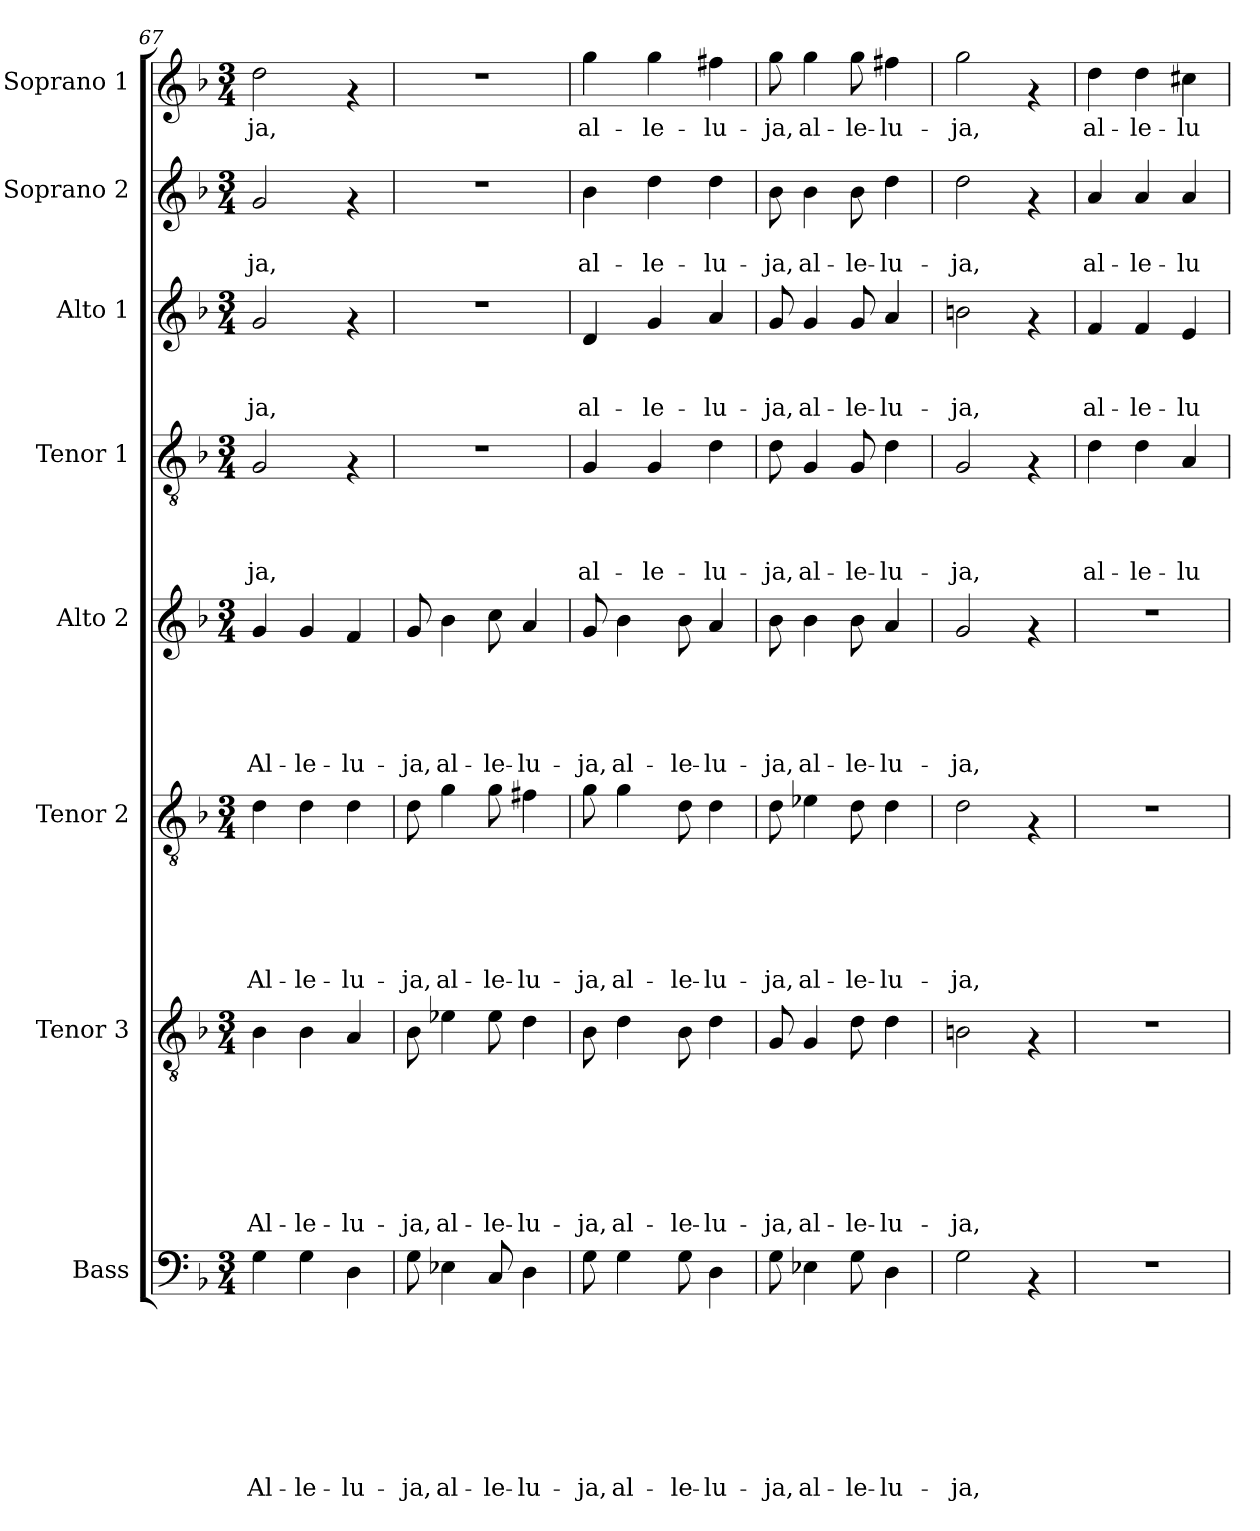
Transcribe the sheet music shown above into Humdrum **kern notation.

**kern	**text	**text	**text	**text	**text	**text	**text	**text	**kern	**text	**text	**text	**text	**text	**text	**text	**kern	**text	**text	**text	**text	**text	**text	**kern	**text	**text	**text	**text	**text	**kern	**text	**text	**text	**text	**kern	**text	**text	**text	**kern	**text	**text	**kern	**text
*part8	*part8	*part8	*part8	*part8	*part8	*part8	*part8	*part8	*part7	*part7	*part7	*part7	*part7	*part7	*part7	*part7	*part6	*part6	*part6	*part6	*part6	*part6	*part6	*part5	*part5	*part5	*part5	*part5	*part5	*part4	*part4	*part4	*part4	*part4	*part3	*part3	*part3	*part3	*part2	*part2	*part2	*part1	*part1
*staff8	*staff8	*staff8	*staff8	*staff8	*staff8	*staff8	*staff8	*staff8	*staff7	*staff7	*staff7	*staff7	*staff7	*staff7	*staff7	*staff7	*staff6	*staff6	*staff6	*staff6	*staff6	*staff6	*staff6	*staff5	*staff5	*staff5	*staff5	*staff5	*staff5	*staff4	*staff4	*staff4	*staff4	*staff4	*staff3	*staff3	*staff3	*staff3	*staff2	*staff2	*staff2	*staff1	*staff1
*I"Bass	*	*	*	*	*	*	*	*	*I"Tenor 3	*	*	*	*	*	*	*	*I"Tenor 2	*	*	*	*	*	*	*I"Alto 2	*	*	*	*	*	*I"Tenor 1	*	*	*	*	*I"Alto 1	*	*	*	*I"Soprano 2	*	*	*I"Soprano 1	*
*I'B.	*	*	*	*	*	*	*	*	*I'T.	*	*	*	*	*	*	*	*I'T.	*	*	*	*	*	*	*I'A.	*	*	*	*	*	*I'T.	*	*	*	*	*I'A.	*	*	*	*I'S.	*	*	*I'S.	*
*clefF4	*	*	*	*	*	*	*	*	*clefGv2	*	*	*	*	*	*	*	*clefGv2	*	*	*	*	*	*	*clefG2	*	*	*	*	*	*clefGv2	*	*	*	*	*clefG2	*	*	*	*clefG2	*	*	*clefG2	*
*k[b-]	*	*	*	*	*	*	*	*	*k[b-]	*	*	*	*	*	*	*	*k[b-]	*	*	*	*	*	*	*k[b-]	*	*	*	*	*	*k[b-]	*	*	*	*	*k[b-]	*	*	*	*k[b-]	*	*	*k[b-]	*
*F:	*	*	*	*	*	*	*	*	*F:	*	*	*	*	*	*	*	*F:	*	*	*	*	*	*	*F:	*	*	*	*	*	*F:	*	*	*	*	*F:	*	*	*	*F:	*	*	*F:	*
*M3/4	*	*	*	*	*	*	*	*	*M3/4	*	*	*	*	*	*	*	*M3/4	*	*	*	*	*	*	*M3/4	*	*	*	*	*	*M3/4	*	*	*	*	*M3/4	*	*	*	*M3/4	*	*	*M3/4	*
=67	=67	=67	=67	=67	=67	=67	=67	=67	=67	=67	=67	=67	=67	=67	=67	=67	=67	=67	=67	=67	=67	=67	=67	=67	=67	=67	=67	=67	=67	=67	=67	=67	=67	=67	=67	=67	=67	=67	=67	=67	=67	=67	=67
!	!	!	!	!	!	!	!	!LO:LY:b	!	!	!	!	!	!	!	!LO:LY:b	!	!	!	!	!	!	!LO:LY:b	!	!	!	!	!	!LO:LY:b	!	!	!	!	!LO:LY:b	!	!	!	!LO:LY:b	!	!	!LO:LY:b	!	!LO:LY:b
4G\	.	.	.	.	.	.	.	Al-	4B-\	.	.	.	.	.	.	Al-	4d\	.	.	.	.	.	Al-	4g/	.	.	.	.	Al-	2G/	.	.	.	-ja,	2g/	.	.	-ja,	2g/	.	-ja,	2dd\	-ja,
!	!	!	!	!	!	!	!	!LO:LY:b	!	!	!	!	!	!	!	!LO:LY:b	!	!	!	!	!	!	!LO:LY:b	!	!	!	!	!	!LO:LY:b	!	!	!	!	!	!	!	!	!	!	!	!	!	!
4G\	.	.	.	.	.	.	.	-le-	4B-\	.	.	.	.	.	.	-le-	4d\	.	.	.	.	.	-le-	4g/	.	.	.	.	-le-	.	.	.	.	.	.	.	.	.	.	.	.	.	.
!	!	!	!	!	!	!	!	!LO:LY:b	!	!	!	!	!	!	!	!LO:LY:b	!	!	!	!	!	!	!LO:LY:b	!	!	!	!	!	!LO:LY:b	!	!	!	!	!	!	!	!	!	!	!	!	!	!
4D\	.	.	.	.	.	.	.	-lu-	4A/	.	.	.	.	.	.	-lu-	4d\	.	.	.	.	.	-lu-	4f/	.	.	.	.	-lu-	4rF	.	.	.	.	4rf	.	.	.	4rf	.	.	4rf	.
=68	=68	=68	=68	=68	=68	=68	=68	=68	=68	=68	=68	=68	=68	=68	=68	=68	=68	=68	=68	=68	=68	=68	=68	=68	=68	=68	=68	=68	=68	=68	=68	=68	=68	=68	=68	=68	=68	=68	=68	=68	=68	=68	=68
!	!	!	!	!	!	!	!	!LO:LY:b	!	!	!	!	!	!	!	!LO:LY:b	!	!	!	!	!	!	!LO:LY:b	!	!	!	!	!	!LO:LY:b	!	!	!	!	!	!	!	!	!	!	!	!	!	!
8G\	.	.	.	.	.	.	.	-ja,	8B-\	.	.	.	.	.	.	-ja,	8d\	.	.	.	.	.	-ja,	8g/	.	.	.	.	-ja,	2.r	.	.	.	.	2.r	.	.	.	2.r	.	.	2.r	.
!	!	!	!	!	!	!	!	!LO:LY:b	!	!	!	!	!	!	!	!LO:LY:b	!	!	!	!	!	!	!LO:LY:b	!	!	!	!	!	!LO:LY:b	!	!	!	!	!	!	!	!	!	!	!	!	!	!
4E-X\	.	.	.	.	.	.	.	al-	4e-X\	.	.	.	.	.	.	al-	4g\	.	.	.	.	.	al-	4b-\	.	.	.	.	al-	.	.	.	.	.	.	.	.	.	.	.	.	.	.
!	!	!	!	!	!	!	!	!LO:LY:b	!	!	!	!	!	!	!	!LO:LY:b	!	!	!	!	!	!	!LO:LY:b	!	!	!	!	!	!LO:LY:b	!	!	!	!	!	!	!	!	!	!	!	!	!	!
8C/	.	.	.	.	.	.	.	-le-	8e-\	.	.	.	.	.	.	-le-	8g\	.	.	.	.	.	-le-	8cc\	.	.	.	.	-le-	.	.	.	.	.	.	.	.	.	.	.	.	.	.
!	!	!	!	!	!	!	!	!LO:LY:b	!	!	!	!	!	!	!	!LO:LY:b	!	!	!	!	!	!	!LO:LY:b	!	!	!	!	!	!LO:LY:b	!	!	!	!	!	!	!	!	!	!	!	!	!	!
4D\	.	.	.	.	.	.	.	-lu-	4d\	.	.	.	.	.	.	-lu-	4f#X\	.	.	.	.	.	-lu-	4a/	.	.	.	.	-lu-	.	.	.	.	.	.	.	.	.	.	.	.	.	.
=69	=69	=69	=69	=69	=69	=69	=69	=69	=69	=69	=69	=69	=69	=69	=69	=69	=69	=69	=69	=69	=69	=69	=69	=69	=69	=69	=69	=69	=69	=69	=69	=69	=69	=69	=69	=69	=69	=69	=69	=69	=69	=69	=69
!	!	!	!	!	!	!	!	!LO:LY:b	!	!	!	!	!	!	!	!LO:LY:b	!	!	!	!	!	!	!LO:LY:b	!	!	!	!	!	!LO:LY:b	!	!	!	!	!LO:LY:b	!	!	!	!LO:LY:b	!	!	!LO:LY:b	!	!LO:LY:b
8G\	.	.	.	.	.	.	.	-ja,	8B-\	.	.	.	.	.	.	-ja,	8g\	.	.	.	.	.	-ja,	8g/	.	.	.	.	-ja,	4G/	.	.	.	al-	4d/	.	.	al-	4b-\	.	al-	4gg\	al-
!	!	!	!	!	!	!	!	!LO:LY:b	!	!	!	!	!	!	!	!LO:LY:b	!	!	!	!	!	!	!LO:LY:b	!	!	!	!	!	!LO:LY:b	!	!	!	!	!	!	!	!	!	!	!	!	!	!
4G\	.	.	.	.	.	.	.	al-	4d\	.	.	.	.	.	.	al-	4g\	.	.	.	.	.	al-	4b-\	.	.	.	.	al-	.	.	.	.	.	.	.	.	.	.	.	.	.	.
!	!	!	!	!	!	!	!	!	!	!	!	!	!	!	!	!	!	!	!	!	!	!	!	!	!	!	!	!	!	!	!	!	!	!LO:LY:b	!	!	!	!LO:LY:b	!	!	!LO:LY:b	!	!LO:LY:b
.	.	.	.	.	.	.	.	.	.	.	.	.	.	.	.	.	.	.	.	.	.	.	.	.	.	.	.	.	.	4G/	.	.	.	-le-	4g/	.	.	-le-	4dd\	.	-le-	4gg\	-le-
!	!	!	!	!	!	!	!	!LO:LY:b	!	!	!	!	!	!	!	!LO:LY:b	!	!	!	!	!	!	!LO:LY:b	!	!	!	!	!	!LO:LY:b	!	!	!	!	!	!	!	!	!	!	!	!	!	!
8G\	.	.	.	.	.	.	.	-le-	8B-\	.	.	.	.	.	.	-le-	8d\	.	.	.	.	.	-le-	8b-\	.	.	.	.	-le-	.	.	.	.	.	.	.	.	.	.	.	.	.	.
!	!	!	!	!	!	!	!	!LO:LY:b	!	!	!	!	!	!	!	!LO:LY:b	!	!	!	!	!	!	!LO:LY:b	!	!	!	!	!	!LO:LY:b	!	!	!	!	!LO:LY:b	!	!	!	!LO:LY:b	!	!	!LO:LY:b	!	!LO:LY:b
4D\	.	.	.	.	.	.	.	-lu-	4d\	.	.	.	.	.	.	-lu-	4d\	.	.	.	.	.	-lu-	4a/	.	.	.	.	-lu-	4d\	.	.	.	-lu-	4a/	.	.	-lu-	4dd\	.	-lu-	4ff#X\	-lu-
=70	=70	=70	=70	=70	=70	=70	=70	=70	=70	=70	=70	=70	=70	=70	=70	=70	=70	=70	=70	=70	=70	=70	=70	=70	=70	=70	=70	=70	=70	=70	=70	=70	=70	=70	=70	=70	=70	=70	=70	=70	=70	=70	=70
!	!	!	!	!	!	!	!	!LO:LY:b	!	!	!	!	!	!	!	!LO:LY:b	!	!	!	!	!	!	!LO:LY:b	!	!	!	!	!	!LO:LY:b	!	!	!	!	!LO:LY:b	!	!	!	!LO:LY:b	!	!	!LO:LY:b	!	!LO:LY:b
8G\	.	.	.	.	.	.	.	-ja,	8G/	.	.	.	.	.	.	-ja,	8d\	.	.	.	.	.	-ja,	8b-\	.	.	.	.	-ja,	8d\	.	.	.	-ja,	8g/	.	.	-ja,	8b-\	.	-ja,	8gg\	-ja,
!	!	!	!	!	!	!	!	!LO:LY:b	!	!	!	!	!	!	!	!LO:LY:b	!	!	!	!	!	!	!LO:LY:b	!	!	!	!	!	!LO:LY:b	!	!	!	!	!LO:LY:b	!	!	!	!LO:LY:b	!	!	!LO:LY:b	!	!LO:LY:b
4E-X\	.	.	.	.	.	.	.	al-	4G/	.	.	.	.	.	.	al-	4e-X\	.	.	.	.	.	al-	4b-\	.	.	.	.	al-	4G/	.	.	.	al-	4g/	.	.	al-	4b-\	.	al-	4gg\	al-
!	!	!	!	!	!	!	!	!LO:LY:b	!	!	!	!	!	!	!	!LO:LY:b	!	!	!	!	!	!	!LO:LY:b	!	!	!	!	!	!LO:LY:b	!	!	!	!	!LO:LY:b	!	!	!	!LO:LY:b	!	!	!LO:LY:b	!	!LO:LY:b
8G\	.	.	.	.	.	.	.	-le-	8d\	.	.	.	.	.	.	-le-	8d\	.	.	.	.	.	-le-	8b-\	.	.	.	.	-le-	8G/	.	.	.	-le-	8g/	.	.	-le-	8b-\	.	-le-	8gg\	-le-
!	!	!	!	!	!	!	!	!LO:LY:b	!	!	!	!	!	!	!	!LO:LY:b	!	!	!	!	!	!	!LO:LY:b	!	!	!	!	!	!LO:LY:b	!	!	!	!	!LO:LY:b	!	!	!	!LO:LY:b	!	!	!LO:LY:b	!	!LO:LY:b
4D\	.	.	.	.	.	.	.	-lu-	4d\	.	.	.	.	.	.	-lu-	4d\	.	.	.	.	.	-lu-	4a/	.	.	.	.	-lu-	4d\	.	.	.	-lu-	4a/	.	.	-lu-	4dd\	.	-lu-	4ff#X\	-lu-
!!LO:PB:g=z
=71	=71	=71	=71	=71	=71	=71	=71	=71	=71	=71	=71	=71	=71	=71	=71	=71	=71	=71	=71	=71	=71	=71	=71	=71	=71	=71	=71	=71	=71	=71	=71	=71	=71	=71	=71	=71	=71	=71	=71	=71	=71	=71	=71
!	!	!	!	!	!	!	!	!LO:LY:b	!	!	!	!	!	!	!	!LO:LY:b	!	!	!	!	!	!	!LO:LY:b	!	!	!	!	!	!LO:LY:b	!	!	!	!	!LO:LY:b	!	!	!	!LO:LY:b	!	!	!LO:LY:b	!	!LO:LY:b
2G\	.	.	.	.	.	.	.	-ja,	2Bn\	.	.	.	.	.	.	-ja,	2d\	.	.	.	.	.	-ja,	2g/	.	.	.	.	-ja,	2G/	.	.	.	-ja,	2bn\	.	.	-ja,	2dd\	.	-ja,	2gg\	-ja,
4rAA	.	.	.	.	.	.	.	.	4rF	.	.	.	.	.	.	.	4rF	.	.	.	.	.	.	4rf	.	.	.	.	.	4rF	.	.	.	.	4rf	.	.	.	4rf	.	.	4rf	.
=72	=72	=72	=72	=72	=72	=72	=72	=72	=72	=72	=72	=72	=72	=72	=72	=72	=72	=72	=72	=72	=72	=72	=72	=72	=72	=72	=72	=72	=72	=72	=72	=72	=72	=72	=72	=72	=72	=72	=72	=72	=72	=72	=72
!	!	!	!	!	!	!	!	!	!	!	!	!	!	!	!	!	!	!	!	!	!	!	!	!	!	!	!	!	!	!	!	!	!	!LO:LY:b	!	!	!	!LO:LY:b	!	!	!LO:LY:b	!	!LO:LY:b
2.r	.	.	.	.	.	.	.	.	2.r	.	.	.	.	.	.	.	2.r	.	.	.	.	.	.	2.r	.	.	.	.	.	4d\	.	.	.	al-	4f/	.	.	al-	4a/	.	al-	4dd\	al-
!	!	!	!	!	!	!	!	!	!	!	!	!	!	!	!	!	!	!	!	!	!	!	!	!	!	!	!	!	!	!	!	!	!	!LO:LY:b	!	!	!	!LO:LY:b	!	!	!LO:LY:b	!	!LO:LY:b
.	.	.	.	.	.	.	.	.	.	.	.	.	.	.	.	.	.	.	.	.	.	.	.	.	.	.	.	.	.	4d\	.	.	.	-le-	4f/	.	.	-le-	4a/	.	-le-	4dd\	-le-
!	!	!	!	!	!	!	!	!	!	!	!	!	!	!	!	!	!	!	!	!	!	!	!	!	!	!	!	!	!	!	!	!	!	!LO:LY:b	!	!	!	!LO:LY:b	!	!	!LO:LY:b	!	!LO:LY:b
.	.	.	.	.	.	.	.	.	.	.	.	.	.	.	.	.	.	.	.	.	.	.	.	.	.	.	.	.	.	4A/	.	.	.	-lu-	4e/	.	.	-lu-	4a/	.	-lu-	4cc#X\	-lu-
=	=	=	=	=	=	=	=	=	=	=	=	=	=	=	=	=	=	=	=	=	=	=	=	=	=	=	=	=	=	=	=	=	=	=	=	=	=	=	=	=	=	=	=
*-	*-	*-	*-	*-	*-	*-	*-	*-	*-	*-	*-	*-	*-	*-	*-	*-	*-	*-	*-	*-	*-	*-	*-	*-	*-	*-	*-	*-	*-	*-	*-	*-	*-	*-	*-	*-	*-	*-	*-	*-	*-	*-	*-
